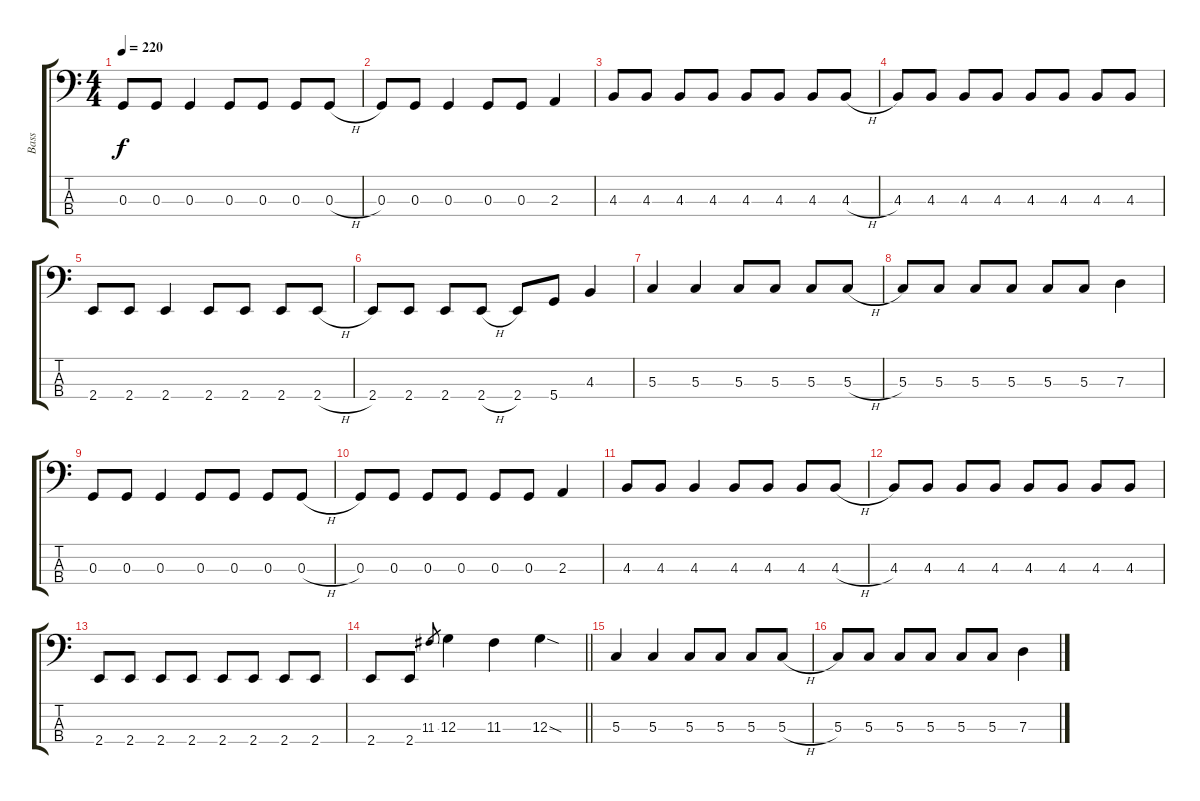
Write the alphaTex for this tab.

\track ("Bass" "Bass") {instrument electricbasspick}
\staff {score tabs}
\tuning (F2 C2 G1 D1) {hide}
\ts (4 4)
\tempo 220
\clef f4
\ks c
0.3.8{dy f} 0.3.8 0.3.4 0.3.8 0.3.8 0.3.8 0.3{h}.8 |
0.3.8 0.3.8 0.3.4 0.3.8 0.3.8 2.3.4 |
4.3.8 4.3.8 4.3.8 4.3.8 4.3.8 4.3.8 4.3.8 4.3{h}.8 |
4.3.8 4.3.8 4.3.8 4.3.8 4.3.8 4.3.8 4.3.8 4.3.8 |
2.4.8 2.4.8 2.4.4 2.4.8 2.4.8 2.4.8 2.4{h}.8 |
2.4.8 2.4.8 2.4.8 2.4{h}.8 2.4.8 5.4.8 4.3.4 |
5.3.4 5.3.4 5.3.8 5.3.8 5.3.8 5.3{h}.8 |
5.3.8 5.3.8 5.3.8 5.3.8 5.3.8 5.3.8 7.3.4 |
0.3.8 0.3.8 0.3.4 0.3.8 0.3.8 0.3.8 0.3{h}.8 |
0.3.8 0.3.8 0.3.8 0.3.8 0.3.8 0.3.8 2.3.4 |
4.3.8 4.3.8 4.3.4 4.3.8 4.3.8 4.3.8 4.3{h}.8 |
4.3.8 4.3.8 4.3.8 4.3.8 4.3.8 4.3.8 4.3.8 4.3.8 |
2.4.8 2.4.8 2.4.8 2.4.8 2.4.8 2.4.8 2.4.8 2.4.8 |
\barLineRight lightlight
2.4.8 2.4.8 11.3.8{gr} 12.3.4 11.3.4 12.3{sod}.4 |
5.3.4 5.3.4 5.3.8 5.3.8 5.3.8 5.3{h}.8 |
5.3.8 5.3.8 5.3.8 5.3.8 5.3.8 5.3.8 7.3.4
